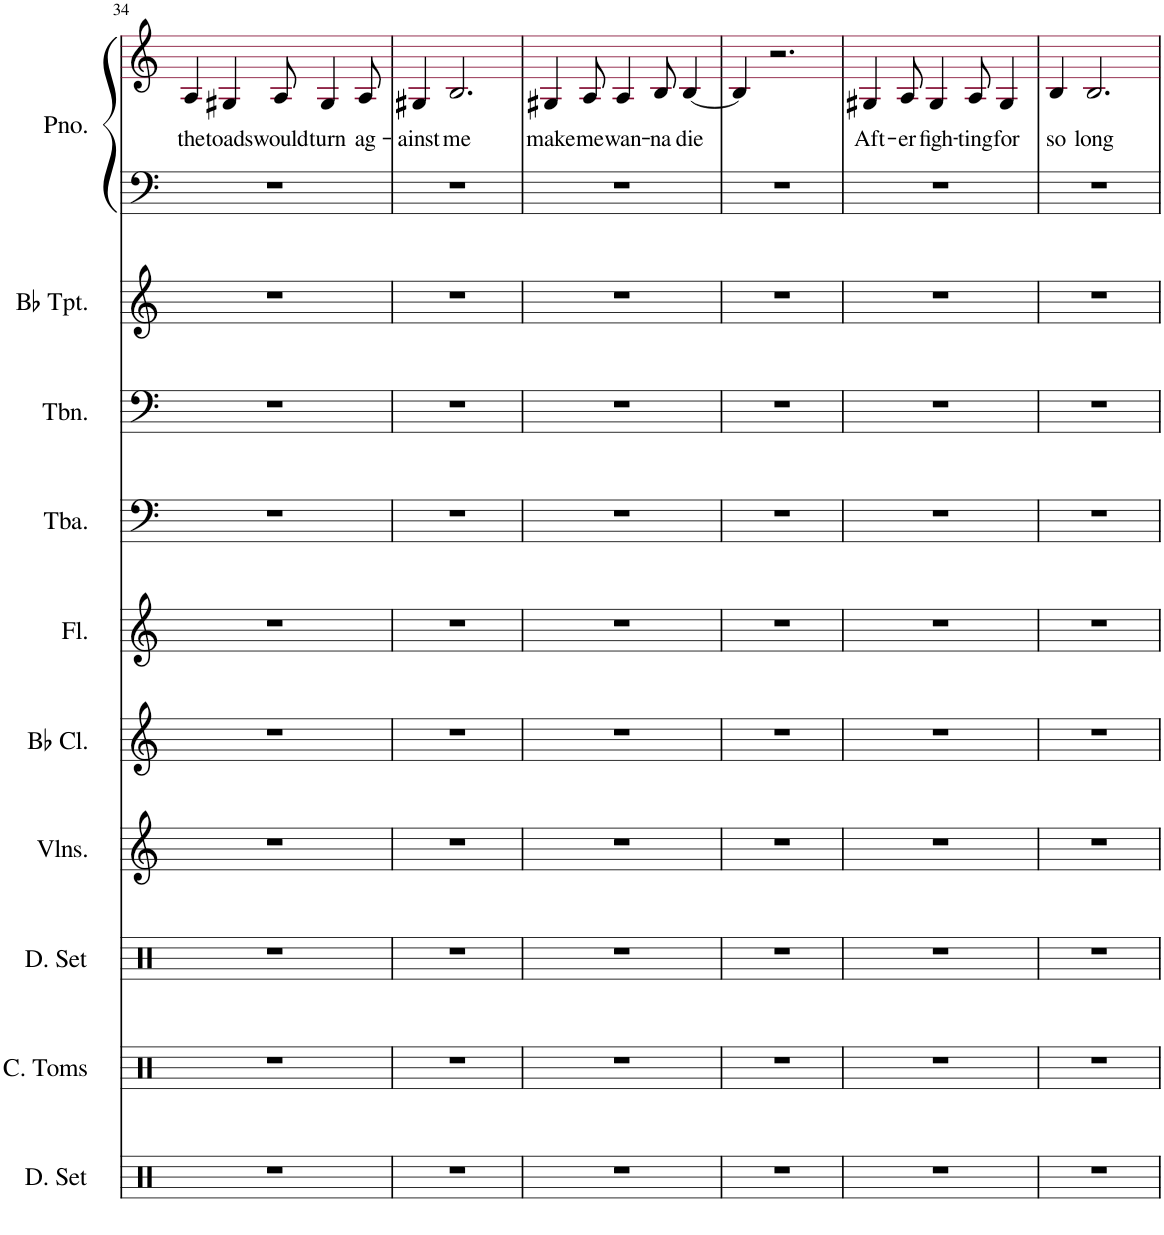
**kern	**kern	**kern	**kern	**kern	**kern	**kern	**kern	**kern	**kern	**kern	**text
*part10	*part9	*part8	*part7	*part6	*part5	*part4	*part3	*part2	*part1	*part1	*part1
*staff11	*staff10	*staff9	*staff8	*staff7	*staff6	*staff5	*staff4	*staff3	*staff2	*staff1	*staff1
*I"Drumset	*I"Concert Toms	*I"Drumset	*I"Violins	*I"Bb Clarinet	*I"Flute	*I"Tuba	*I"Trombone	*I"Bb Trumpet	*I"Piano	*	*
*I'D. Set	*I'C. Toms	*I'D. Set	*I'Vlns.	*I'Bb Cl.	*I'Fl.	*I'Tba.	*I'Tbn.	*I'Bb Tpt.	*I'Pno.	*	*
!!LO:PB:g=z
*clefX	*clefX	*clefX	*clefG2	*clefG2	*clefG2	*clefF4	*clefF4	*clefG2	*clefF4	*clefG2	*
*	*	*	*	*ITrd1c2	*	*	*	*ITrd1c2	*	*	*
*k[]	*k[]	*k[]	*k[]	*k[]	*k[]	*k[]	*k[]	*k[]	*k[]	*k[]	*
*M4/4	*M4/4	*M4/4	*M4/4	*M4/4	*M4/4	*M4/4	*M4/4	*M4/4	*M4/4	*M4/4	*
=34	=34	=34	=34	=34	=34	=34	=34	=34	=34	=34	=34
!	!	!	!	!	!	!	!	!	!	!	!LO:LY:b
1r	1r	1r	1r	1r	1r	1r	1r	1r	1r	4A/	the
!	!	!	!	!	!	!	!	!	!	!	!LO:LY:b
.	.	.	.	.	.	.	.	.	.	4G#X/	toads
!	!	!	!	!	!	!	!	!	!	!	!LO:LY:b
.	.	.	.	.	.	.	.	.	.	8A/	would
!	!	!	!	!	!	!	!	!	!	!	!LO:LY:b
.	.	.	.	.	.	.	.	.	.	4G#/	turn
!	!	!	!	!	!	!	!	!	!	!	!LO:LY:b
.	.	.	.	.	.	.	.	.	.	8A/	ag-
=35	=35	=35	=35	=35	=35	=35	=35	=35	=35	=35	=35
!	!	!	!	!	!	!	!	!	!	!	!LO:LY:b
1r	1r	1r	1r	1r	1r	1r	1r	1r	1r	4G#X/	-ainst
!	!	!	!	!	!	!	!	!	!	!	!LO:LY:b
.	.	.	.	.	.	.	.	.	.	2.B/	me
=36	=36	=36	=36	=36	=36	=36	=36	=36	=36	=36	=36
!	!	!	!	!	!	!	!	!	!	!	!LO:LY:b
1r	1r	1r	1r	1r	1r	1r	1r	1r	1r	4G#X/	make
!	!	!	!	!	!	!	!	!	!	!	!LO:LY:b
.	.	.	.	.	.	.	.	.	.	8A/	me
!	!	!	!	!	!	!	!	!	!	!	!LO:LY:b
.	.	.	.	.	.	.	.	.	.	4A/	wan-
!	!	!	!	!	!	!	!	!	!	!	!LO:LY:b
.	.	.	.	.	.	.	.	.	.	8B/	-na
!	!	!	!	!	!	!	!	!	!	!	!LO:LY:b
.	.	.	.	.	.	.	.	.	.	[4B/	die
=37	=37	=37	=37	=37	=37	=37	=37	=37	=37	=37	=37
1r	1r	1r	1r	1r	1r	1r	1r	1r	1r	4B/]	.
.	.	.	.	.	.	.	.	.	.	2.r	.
=38	=38	=38	=38	=38	=38	=38	=38	=38	=38	=38	=38
!	!	!	!	!	!	!	!	!	!	!	!LO:LY:b
1r	1r	1r	1r	1r	1r	1r	1r	1r	1r	4G#X/	Aft-
!	!	!	!	!	!	!	!	!	!	!	!LO:LY:b
.	.	.	.	.	.	.	.	.	.	8A/	-er
!	!	!	!	!	!	!	!	!	!	!	!LO:LY:b
.	.	.	.	.	.	.	.	.	.	4G#/	figh-
!	!	!	!	!	!	!	!	!	!	!	!LO:LY:b
.	.	.	.	.	.	.	.	.	.	8A/	-ting
!	!	!	!	!	!	!	!	!	!	!	!LO:LY:b
.	.	.	.	.	.	.	.	.	.	4G#/	for
=39	=39	=39	=39	=39	=39	=39	=39	=39	=39	=39	=39
!	!	!	!	!	!	!	!	!	!	!	!LO:LY:b
1r	1r	1r	1r	1r	1r	1r	1r	1r	1r	4B/	so
!	!	!	!	!	!	!	!	!	!	!	!LO:LY:b
.	.	.	.	.	.	.	.	.	.	2.B/	long
=	=	=	=	=	=	=	=	=	=	=	=
*-	*-	*-	*-	*-	*-	*-	*-	*-	*-	*-	*-
